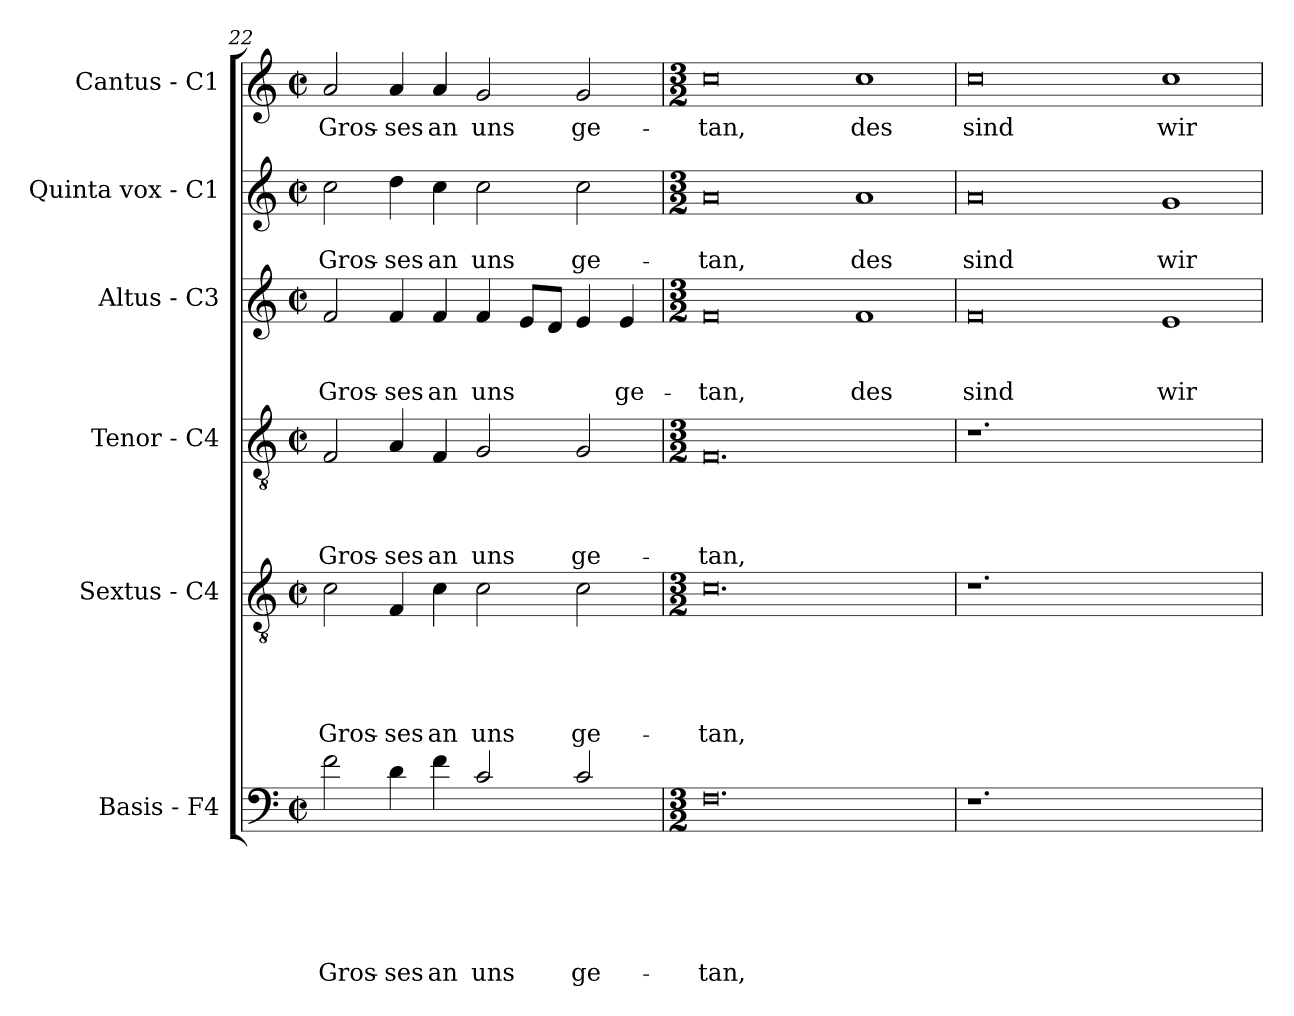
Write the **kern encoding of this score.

**kern	**text	**text	**text	**text	**text	**text	**kern	**text	**text	**text	**text	**text	**kern	**text	**text	**text	**text	**kern	**text	**text	**text	**kern	**text	**text	**kern	**text
*part6	*part6	*part6	*part6	*part6	*part6	*part6	*part5	*part5	*part5	*part5	*part5	*part5	*part4	*part4	*part4	*part4	*part4	*part3	*part3	*part3	*part3	*part2	*part2	*part2	*part1	*part1
*staff6	*staff6	*staff6	*staff6	*staff6	*staff6	*staff6	*staff5	*staff5	*staff5	*staff5	*staff5	*staff5	*staff4	*staff4	*staff4	*staff4	*staff4	*staff3	*staff3	*staff3	*staff3	*staff2	*staff2	*staff2	*staff1	*staff1
*I"Basis - F4	*	*	*	*	*	*	*I"Sextus - C4	*	*	*	*	*	*I"Tenor - C4	*	*	*	*	*I"Altus - C3	*	*	*	*I"Quinta vox - C1	*	*	*I"Cantus - C1	*
*clefF4	*	*	*	*	*	*	*clefGv2	*	*	*	*	*	*clefGv2	*	*	*	*	*clefG2	*	*	*	*clefG2	*	*	*clefG2	*
*ITrd8c14	*	*	*	*	*	*	*	*	*	*	*	*	*	*	*	*	*	*	*	*	*	*	*	*	*	*
*k[]	*	*	*	*	*	*	*k[]	*	*	*	*	*	*k[]	*	*	*	*	*k[]	*	*	*	*k[]	*	*	*k[]	*
*C:	*	*	*	*	*	*	*C:	*	*	*	*	*	*C:	*	*	*	*	*C:	*	*	*	*C:	*	*	*C:	*
*M2/2	*	*	*	*	*	*	*M2/2	*	*	*	*	*	*M2/2	*	*	*	*	*M2/2	*	*	*	*M2/2	*	*	*M2/2	*
*met(c|)	*	*	*	*	*	*	*met(c|)	*	*	*	*	*	*met(c|)	*	*	*	*	*met(c|)	*	*	*	*met(c|)	*	*	*met(c|)	*
=22	=22	=22	=22	=22	=22	=22	=22	=22	=22	=22	=22	=22	=22	=22	=22	=22	=22	=22	=22	=22	=22	=22	=22	=22	=22	=22
!	!	!	!	!	!	!LO:LY:b	!	!	!	!	!	!LO:LY:b	!	!	!	!	!LO:LY:b	!	!	!	!LO:LY:b	!	!	!LO:LY:b	!	!LO:LY:b
2F\	.	.	.	.	.	Gros-	2c\	.	.	.	.	Gros-	2F/	.	.	.	Gros-	2f/	.	.	Gros-	2cc\	.	Gros-	2a/	Gros-
!	!	!	!	!	!	!LO:LY:b	!	!	!	!	!	!LO:LY:b	!	!	!	!	!LO:LY:b	!	!	!	!LO:LY:b	!	!	!LO:LY:b	!	!LO:LY:b
4D\	.	.	.	.	.	-ses	4F/	.	.	.	.	-ses	4A/	.	.	.	-ses	4f/	.	.	-ses	4dd\	.	-ses	4a/	-ses
!	!	!	!	!	!	!LO:LY:b	!	!	!	!	!	!LO:LY:b	!	!	!	!	!LO:LY:b	!	!	!	!LO:LY:b	!	!	!LO:LY:b	!	!LO:LY:b
4F\	.	.	.	.	.	an	4c\	.	.	.	.	an	4F/	.	.	.	an	4f/	.	.	an	4cc\	.	an	4a/	an
!	!	!	!	!	!	!LO:LY:b	!	!	!	!	!	!LO:LY:b	!	!	!	!	!LO:LY:b	!	!	!	!LO:LY:b	!	!	!LO:LY:b	!	!LO:LY:b
2C/	.	.	.	.	.	uns	2c\	.	.	.	.	uns	2G/	.	.	.	uns	4f/	.	.	uns	2cc\	.	uns	2g/	uns
.	.	.	.	.	.	.	.	.	.	.	.	.	.	.	.	.	.	8e/L	.	.	.	.	.	.	.	.
.	.	.	.	.	.	.	.	.	.	.	.	.	.	.	.	.	.	8d/J	.	.	.	.	.	.	.	.
!	!	!	!	!	!	!LO:LY:b	!	!	!	!	!	!LO:LY:b	!	!	!	!	!LO:LY:b	!	!	!	!	!	!	!LO:LY:b	!	!LO:LY:b
2C/	.	.	.	.	.	ge-	2c\	.	.	.	.	ge-	2G/	.	.	.	ge-	4e/	.	.	.	2cc\	.	ge-	2g/	ge-
!	!	!	!	!	!	!	!	!	!	!	!	!	!	!	!	!	!	!	!	!	!LO:LY:b	!	!	!	!	!
.	.	.	.	.	.	.	.	.	.	.	.	.	.	.	.	.	.	4e/	.	.	ge-	.	.	.	.	.
=23	=23	=23	=23	=23	=23	=23	=23	=23	=23	=23	=23	=23	=23	=23	=23	=23	=23	=23	=23	=23	=23	=23	=23	=23	=23	=23
*M3/2	*	*	*	*	*	*	*M3/2	*	*	*	*	*	*M3/2	*	*	*	*	*M3/2	*	*	*	*M3/2	*	*	*M3/2	*
!	!	!	!	!	!	!LO:LY:b	!	!	!	!	!	!LO:LY:b	!	!	!	!	!LO:LY:b	!	!	!	!LO:LY:b	!	!	!LO:LY:b	!	!LO:LY:b
0.FF	.	.	.	.	.	-tan,	0.c	.	.	.	.	-tan,	0.F	.	.	.	-tan,	0f	.	.	-tan,	0a	.	-tan,	0cc	-tan,
!	!	!	!	!	!	!	!	!	!	!	!	!	!	!	!	!	!	!	!	!	!LO:LY:b	!	!	!LO:LY:b	!	!LO:LY:b
.	.	.	.	.	.	.	.	.	.	.	.	.	.	.	.	.	.	1f	.	.	des	1a	.	des	1cc	des
=24	=24	=24	=24	=24	=24	=24	=24	=24	=24	=24	=24	=24	=24	=24	=24	=24	=24	=24	=24	=24	=24	=24	=24	=24	=24	=24
!	!	!	!	!	!	!	!	!	!	!	!	!	!	!	!	!	!	!	!	!	!LO:LY:b	!	!	!LO:LY:b	!	!LO:LY:b
1.r	.	.	.	.	.	.	1.r	.	.	.	.	.	1.r	.	.	.	.	0f	.	.	sind	0a	.	sind	0cc	sind
1.ryy	.	.	.	.	.	.	1.ryy	.	.	.	.	.	1.ryy	.	.	.	.	.	.	.	.	.	.	.	.	.
!	!	!	!	!	!	!	!	!	!	!	!	!	!	!	!	!	!	!	!	!	!LO:LY:b	!	!	!LO:LY:b	!	!LO:LY:b
.	.	.	.	.	.	.	.	.	.	.	.	.	.	.	.	.	.	1e	.	.	wir	1g	.	wir	1cc	wir
=	=	=	=	=	=	=	=	=	=	=	=	=	=	=	=	=	=	=	=	=	=	=	=	=	=	=
*-	*-	*-	*-	*-	*-	*-	*-	*-	*-	*-	*-	*-	*-	*-	*-	*-	*-	*-	*-	*-	*-	*-	*-	*-	*-	*-
